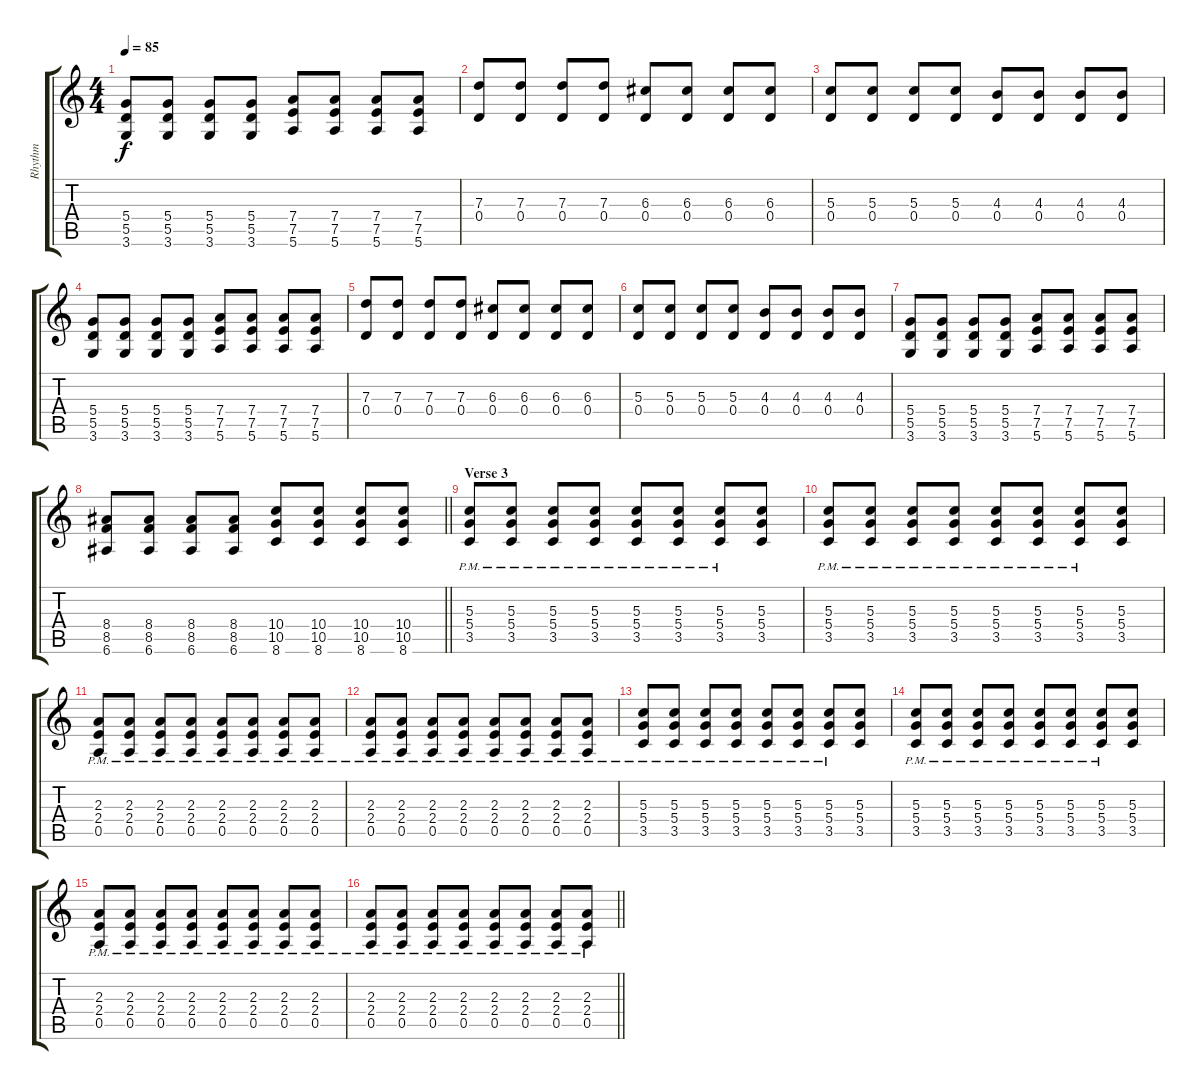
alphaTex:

\track ("Rhythm" "Rhythm") {instrument overdrivenguitar}
\staff {score tabs}
\tuning (E4 B3 G3 D3 A2 E2) {hide}
\ts (4 4)
\tempo 85
\clef g2
\ks c
(5.4 5.5 3.6).8{dy f} (5.4 5.5 3.6).8 (5.4 5.5 3.6).8 (5.4 5.5 3.6).8 (7.4 7.5 5.6).8 (7.4 7.5 5.6).8 (7.4 7.5 5.6).8 (7.4 7.5 5.6).8 |
(7.3 0.4).8 (7.3 0.4).8 (7.3 0.4).8 (7.3 0.4).8 (6.3 0.4).8 (6.3 0.4).8 (6.3 0.4).8 (6.3 0.4).8 |
(5.3 0.4).8 (5.3 0.4).8 (5.3 0.4).8 (5.3 0.4).8 (4.3 0.4).8 (4.3 0.4).8 (4.3 0.4).8 (4.3 0.4).8 |
(5.4 5.5 3.6).8 (5.4 5.5 3.6).8 (5.4 5.5 3.6).8 (5.4 5.5 3.6).8 (7.4 7.5 5.6).8 (7.4 7.5 5.6).8 (7.4 7.5 5.6).8 (7.4 7.5 5.6).8 |
(7.3 0.4).8 (7.3 0.4).8 (7.3 0.4).8 (7.3 0.4).8 (6.3 0.4).8 (6.3 0.4).8 (6.3 0.4).8 (6.3 0.4).8 |
(5.3 0.4).8 (5.3 0.4).8 (5.3 0.4).8 (5.3 0.4).8 (4.3 0.4).8 (4.3 0.4).8 (4.3 0.4).8 (4.3 0.4).8 |
(5.4 5.5 3.6).8 (5.4 5.5 3.6).8 (5.4 5.5 3.6).8 (5.4 5.5 3.6).8 (7.4 7.5 5.6).8 (7.4 7.5 5.6).8 (7.4 7.5 5.6).8 (7.4 7.5 5.6).8 |
\barLineRight lightlight
(8.4 8.5 6.6).8 (8.4 8.5 6.6).8 (8.4 8.5 6.6).8 (8.4 8.5 6.6).8 (10.4 10.5 8.6).8 (10.4 10.5 8.6).8 (10.4 10.5 8.6).8 (10.4 10.5 8.6).8 |
\section ("" "Verse 3")
(5.3{pm} 5.4{pm} 3.5{pm}).8 (5.3{pm} 5.4{pm} 3.5{pm}).8 (5.3{pm} 5.4{pm} 3.5{pm}).8 (5.3{pm} 5.4{pm} 3.5{pm}).8 (5.3{pm} 5.4{pm} 3.5{pm}).8 (5.3{pm} 5.4{pm} 3.5{pm}).8 (5.3{pm} 5.4{pm} 3.5{pm}).8 (5.3 5.4 3.5).8 |
(5.3{pm} 5.4{pm} 3.5{pm}).8 (5.3{pm} 5.4{pm} 3.5{pm}).8 (5.3{pm} 5.4{pm} 3.5{pm}).8 (5.3{pm} 5.4{pm} 3.5{pm}).8 (5.3{pm} 5.4{pm} 3.5{pm}).8 (5.3{pm} 5.4{pm} 3.5{pm}).8 (5.3{pm} 5.4{pm} 3.5{pm}).8 (5.3 5.4 3.5).8 |
(2.3{pm} 2.4{pm} 0.5{pm}).8 (2.3{pm} 2.4{pm} 0.5{pm}).8 (2.3{pm} 2.4{pm} 0.5).8 (2.3{pm} 2.4{pm} 0.5{pm}).8 (2.3{pm} 2.4{pm} 0.5{pm}).8 (2.3{pm} 2.4{pm} 0.5{pm}).8 (2.3{pm} 2.4{pm} 0.5).8 (2.3{pm} 2.4{pm} 0.5{pm}).8 |
(2.3{pm} 2.4{pm} 0.5{pm}).8 (2.3{pm} 2.4{pm} 0.5{pm}).8 (2.3{pm} 2.4{pm} 0.5).8 (2.3{pm} 2.4{pm} 0.5{pm}).8 (2.3{pm} 2.4{pm} 0.5{pm}).8 (2.3{pm} 2.4{pm} 0.5{pm}).8 (2.3{pm} 2.4{pm} 0.5).8 (2.3{pm} 2.4{pm} 0.5{pm}).8 |
(5.3{pm} 5.4{pm} 3.5{pm}).8 (5.3{pm} 5.4{pm} 3.5{pm}).8 (5.3{pm} 5.4{pm} 3.5{pm}).8 (5.3{pm} 5.4{pm} 3.5{pm}).8 (5.3{pm} 5.4{pm} 3.5{pm}).8 (5.3{pm} 5.4{pm} 3.5{pm}).8 (5.3{pm} 5.4{pm} 3.5{pm}).8 (5.3 5.4 3.5).8 |
(5.3{pm} 5.4{pm} 3.5{pm}).8 (5.3{pm} 5.4{pm} 3.5{pm}).8 (5.3{pm} 5.4{pm} 3.5{pm}).8 (5.3{pm} 5.4{pm} 3.5{pm}).8 (5.3{pm} 5.4{pm} 3.5{pm}).8 (5.3{pm} 5.4{pm} 3.5{pm}).8 (5.3{pm} 5.4{pm} 3.5{pm}).8 (5.3 5.4 3.5).8 |
(2.3{pm} 2.4{pm} 0.5{pm}).8 (2.3{pm} 2.4{pm} 0.5{pm}).8 (2.3{pm} 2.4{pm} 0.5).8 (2.3{pm} 2.4{pm} 0.5{pm}).8 (2.3{pm} 2.4{pm} 0.5{pm}).8 (2.3{pm} 2.4{pm} 0.5{pm}).8 (2.3{pm} 2.4{pm} 0.5).8 (2.3{pm} 2.4{pm} 0.5{pm}).8 |
\barLineRight lightlight
(2.3{pm} 2.4{pm} 0.5{pm}).8 (2.3{pm} 2.4{pm} 0.5{pm}).8 (2.3{pm} 2.4{pm} 0.5).8 (2.3{pm} 2.4{pm} 0.5{pm}).8 (2.3{pm} 2.4{pm} 0.5{pm}).8 (2.3{pm} 2.4{pm} 0.5{pm}).8 (2.3{pm} 2.4{pm} 0.5).8 (2.3{pm} 2.4{pm} 0.5{pm}).8
